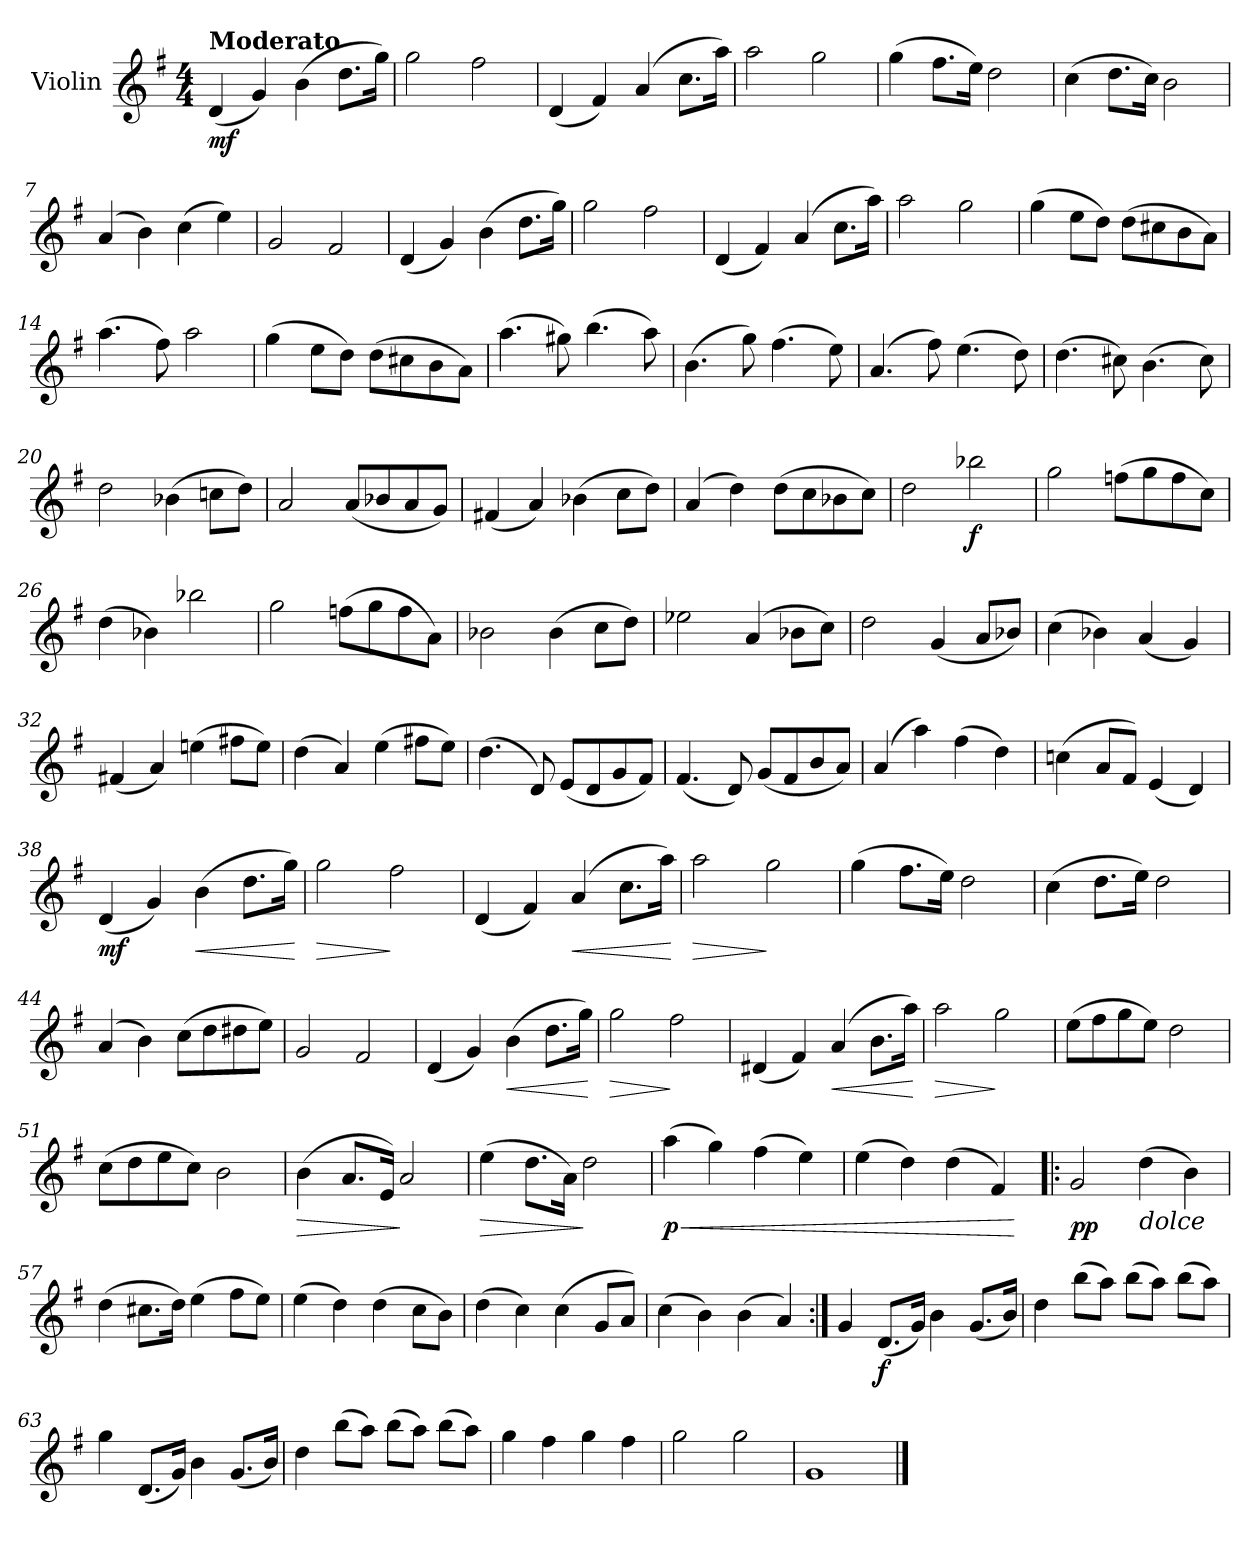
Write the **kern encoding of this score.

**kern	**dynam
*part1	*part1
*staff1	*staff1
*I"Violin	*
*I'Vln	*
*clefG2	*
*k[f#]	*
*M4/4	*
=1	=1
!LO:TX:a:B:t=Moderato	!
!	!LO:DY:b
(<4d/	mf
4g/)	.
(>4b\	.
8.dd\L	.
16gg\Jk)	.
=2	=2
2gg\	.
2ff#\	.
=3	=3
(<4d/	.
4f#/)	.
(>4a/	.
8.cc\L	.
16aa\Jk)	.
=4	=4
2aa\	.
2gg\	.
=5	=5
(>4gg\	.
8.ff#\L	.
16ee\Jk)	.
2dd\	.
!!LO:LB:g=z
=6	=6
(>4cc\	.
8.dd\L	.
16cc\Jk)	.
2b\	.
=7	=7
(>4a/	.
4b\)	.
(>4cc\	.
4ee\)	.
=8	=8
2g/	.
2f#/	.
!!LO:LB:g=z
=9	=9
(<4d/	.
4g/)	.
(>4b\	.
8.dd\L	.
16gg\Jk)	.
=10	=10
2gg\	.
2ff#\	.
=11	=11
(<4d/	.
4f#/)	.
(>4a/	.
8.cc\L	.
16aa\Jk)	.
=12	=12
2aa\	.
2gg\	.
=13	=13
(>4gg\	.
8ee\L	.
8dd\J)	.
(>8dd\L	.
8cc#X\	.
8b\	.
8a\J)	.
=14	=14
(>4.aa\	.
8ff#\)	.
2aa\	.
!!LO:LB:g=z
=15	=15
(>4gg\	.
8ee\L	.
8dd\J)	.
(>8dd\L	.
8cc#X\	.
8b\	.
8a\J)	.
!!LO:LB:g=z
=16	=16
(>4.aa\	.
8gg#X\)	.
(>4.bb\	.
8aa\)	.
=17	=17
(>4.b\	.
8gg\)	.
(>4.ff#\	.
8ee\)	.
=18	=18
(>4.a/	.
8ff#\)	.
(>4.ee\	.
8dd\)	.
=19	=19
(>4.dd\	.
8cc#X\)	.
(>4.b\	.
8cc#\)	.
=20	=20
2dd\	.
(>4b-X\	.
8ccn\L	.
8dd\J)	.
!!LO:LB:g=z
=21	=21
2a/	.
(<8a/L	.
8b-X/	.
8a/	.
8g/J)	.
!!LO:LB:g=z
=22	=22
(<4f#X/	.
4a/)	.
(>4b-X\	.
8cc\L	.
8dd\J)	.
=23	=23
(>4a/	.
4dd\)	.
(>8dd\L	.
8cc\	.
8b-X\	.
8cc\J)	.
=24	=24
2dd\	.
!	!LO:DY:b
2bb-X\	f
=25	=25
2gg\	.
(>8ffn\L	.
8gg\	.
8ff\	.
8cc\J)	.
=26	=26
(>4dd\	.
4b-X\)	.
2bb-X\	.
!!LO:LB:g=z
=27	=27
2gg\	.
(>8ffn\L	.
8gg\	.
8ff\	.
8a\J)	.
=28	=28
2b-X\	.
(>4b-\	.
8cc\L	.
8dd\J)	.
!!LO:LB:g=z
=29	=29
2ee-X\	.
(>4a/	.
8b-X\L	.
8cc\J)	.
=30	=30
2dd\	.
(<4g/	.
8a/L	.
8b-X/J)	.
=31	=31
(>4cc\	.
4b-X\)	.
(<4a/	.
4g/)	.
=32	=32
(<4f#X/	.
4a/)	.
(>4een\	.
8ff#X\L	.
8ee\J)	.
=33	=33
(>4dd\	.
4a/)	.
(>4ee\	.
8ff#X\L	.
8ee\J)	.
!!LO:PB:g=z
=34	=34
(>4.dd\	.
8d/)	.
(<8e/L	.
8d/	.
8g/	.
8f#/J)	.
!!LO:LB:g=z
=35	=35
(<4.f#/	.
8d/)	.
(<8g/L	.
8f#/	.
8b/	.
8a/J)	.
=36	=36
(>4a/	.
4aa\)	.
(>4ff#\	.
4dd\)	.
=37	=37
(>4ccn\	.
8a/L	.
8f#/J)	.
(<4e/	.
4d/)	.
=38	=38
!	!LO:DY:b
(<4d/	mf
4g/)	.
!	!LO:HP:b
(>4b\	<
8.dd\L	.
16gg\Jk)	.
.	[
=39	=39
!	!LO:HP:b
2gg\	>
2ff#\	]
!!LO:LB:g=z
=40	=40
(<4d/	.
4f#/)	.
!	!LO:HP:b
(>4a/	<
8.cc\L	.
16aa\Jk)	.
.	[
=41	=41
!	!LO:HP:b
2aa\	>
2gg\	]
!!LO:LB:g=z
=42	=42
(>4gg\	.
8.ff#\L	.
16ee\Jk)	.
2dd\	.
=43	=43
(>4cc\	.
8.dd\L	.
16ee\Jk)	.
2dd\	.
=44	=44
(>4a/	.
4b\)	.
(>8cc\L	.
8dd\	.
8dd#X\	.
8ee\J)	.
=45	=45
2g/	.
2f#/	.
=46	=46
(<4d/	.
4g/)	.
!	!LO:HP:b
(>4b\	<
8.dd\L	.
16gg\Jk)	.
.	[
=47	=47
!	!LO:HP:b
2gg\	>
2ff#\	]
!!LO:LB:g=z
=48	=48
(<4d#X/	.
4f#/)	.
!	!LO:HP:b
(>4a/	<
8.b\L	.
16aa\Jk)	.
.	[
!!LO:LB:g=z
=49	=49
!	!LO:HP:b
2aa\	>
2gg\	]
=50	=50
(>8ee\L	.
8ff#\	.
8gg\	.
8ee\J)	.
2dd\	.
=51	=51
(>8cc\L	.
8dd\	.
8ee\	.
8cc\J)	.
2b\	.
=52	=52
!	!LO:HP:b
(>4b\	>
8.a/L	.
16e/Jk)	.
2a/	]
=53	=53
!	!LO:HP:b
(>4ee\	>
8.dd\L	.
16a\Jk)	.
2dd\	]
=54	=54
!	!LO:HP:b
!	!LO:DY:n=1:b
(>4aa\	< p
4gg\)	.
(>4ff#\	.
4ee\)	.
!!LO:LB:g=z
=55	=55
(>4ee\	.
4dd\)	.
(>4dd\	.
4f#/)	.
.	[
!!LO:LB:g=z
=56!|:	=56!|:
!	!LO:DY:b
2g/	pp
!LO:TX:b:i:t=dolce	!
(>4dd\	.
4b\)	.
=57	=57
(>4dd\	.
8.cc#X\L	.
16dd\Jk)	.
(>4ee\	.
8ff#\L	.
8ee\J)	.
=58	=58
(>4ee\	.
4dd\)	.
(>4dd\	.
8cc\L	.
8b\J)	.
=59	=59
(>4dd\	.
4cc\)	.
(>4cc\	.
8g/L	.
8a/J)	.
=60	=60
(>4cc\	.
4b\)	.
(>4b\	.
4a/)	.
!!LO:LB:g=z
=61:|!	=61:|!
4g/	.
!	!LO:DY:b
(<8.d/L	f
16g/Jk)	.
4b\	.
(<8.g/L	.
16b/Jk)	.
!!LO:LB:g=z
=62	=62
4dd\	.
(>8bb\L	.
8aa\J)	.
(>8bb\L	.
8aa\J)	.
(>8bb\L	.
8aa\J)	.
=63	=63
4gg\	.
(<8.d/L	.
16g/Jk)	.
4b\	.
(<8.g/L	.
16b/Jk)	.
=64	=64
4dd\	.
(>8bb\L	.
8aa\J)	.
(>8bb\L	.
8aa\J)	.
(>8bb\L	.
8aa\J)	.
=65	=65
4gg\	.
4ff#\	.
4gg\	.
4ff#\	.
=66	=66
2gg\	.
2gg\	.
!!LO:LB:g=z
=67	=67
1g	.
==	==
*-	*-
